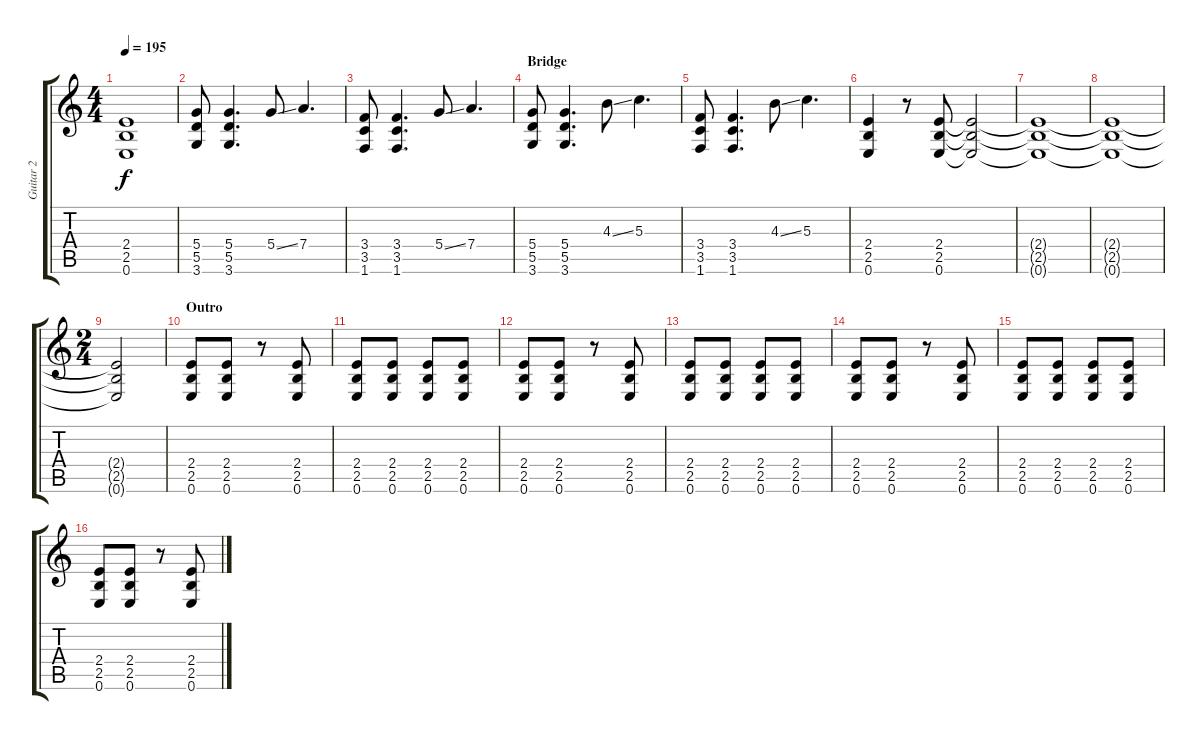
\track ("Guitar 2" "Guitar 2") {instrument distortionguitar}
\staff {score tabs}
\tuning (E4 B3 G3 D3 A2 E2) {hide}
\ts (4 4)
\tempo 195
\clef g2
\ks c
(2.4 2.5 0.6).1{dy f} |
(5.4 5.5 3.6).8 (5.4 5.5 3.6).4{d} 5.4{ss}.8 7.4.4{d} |
(3.4 3.5 1.6).8 (3.4 3.5 1.6).4{d} 5.4{ss}.8 7.4.4{d} |
\section ("" "Bridge")
(5.4 5.5 3.6).8 (5.4 5.5 3.6).4{d} 4.3{ss}.8 5.3.4{d} |
(3.4 3.5 1.6).8 (3.4 3.5 1.6).4{d} 4.3{ss}.8 5.3.4{d} |
(2.4 2.5 0.6).4 r.8 (2.4 2.5 0.6).8 (2.4{t} 2.5{t} 0.6{t}).2 |
(2.4{t} 2.5{t} 0.6{t}).1 |
(2.4{t} 2.5{t} 0.6{t}).1 |
\ts (2 4)
(2.4{t} 2.5{t} 0.6{t}).2 |
\section ("" "Outro")
(2.4 2.5 0.6).8 (2.4 2.5 0.6).8 r.8 (2.4 2.5 0.6).8 |
(2.4 2.5 0.6).8 (2.4 2.5 0.6).8 (2.4 2.5 0.6).8 (2.4 2.5 0.6).8 |
(2.4 2.5 0.6).8 (2.4 2.5 0.6).8 r.8 (2.4 2.5 0.6).8 |
(2.4 2.5 0.6).8 (2.4 2.5 0.6).8 (2.4 2.5 0.6).8 (2.4 2.5 0.6).8 |
(2.4 2.5 0.6).8 (2.4 2.5 0.6).8 r.8 (2.4 2.5 0.6).8 |
(2.4 2.5 0.6).8 (2.4 2.5 0.6).8 (2.4 2.5 0.6).8 (2.4 2.5 0.6).8 |
(2.4 2.5 0.6).8 (2.4 2.5 0.6).8 r.8 (2.4 2.5 0.6).8
